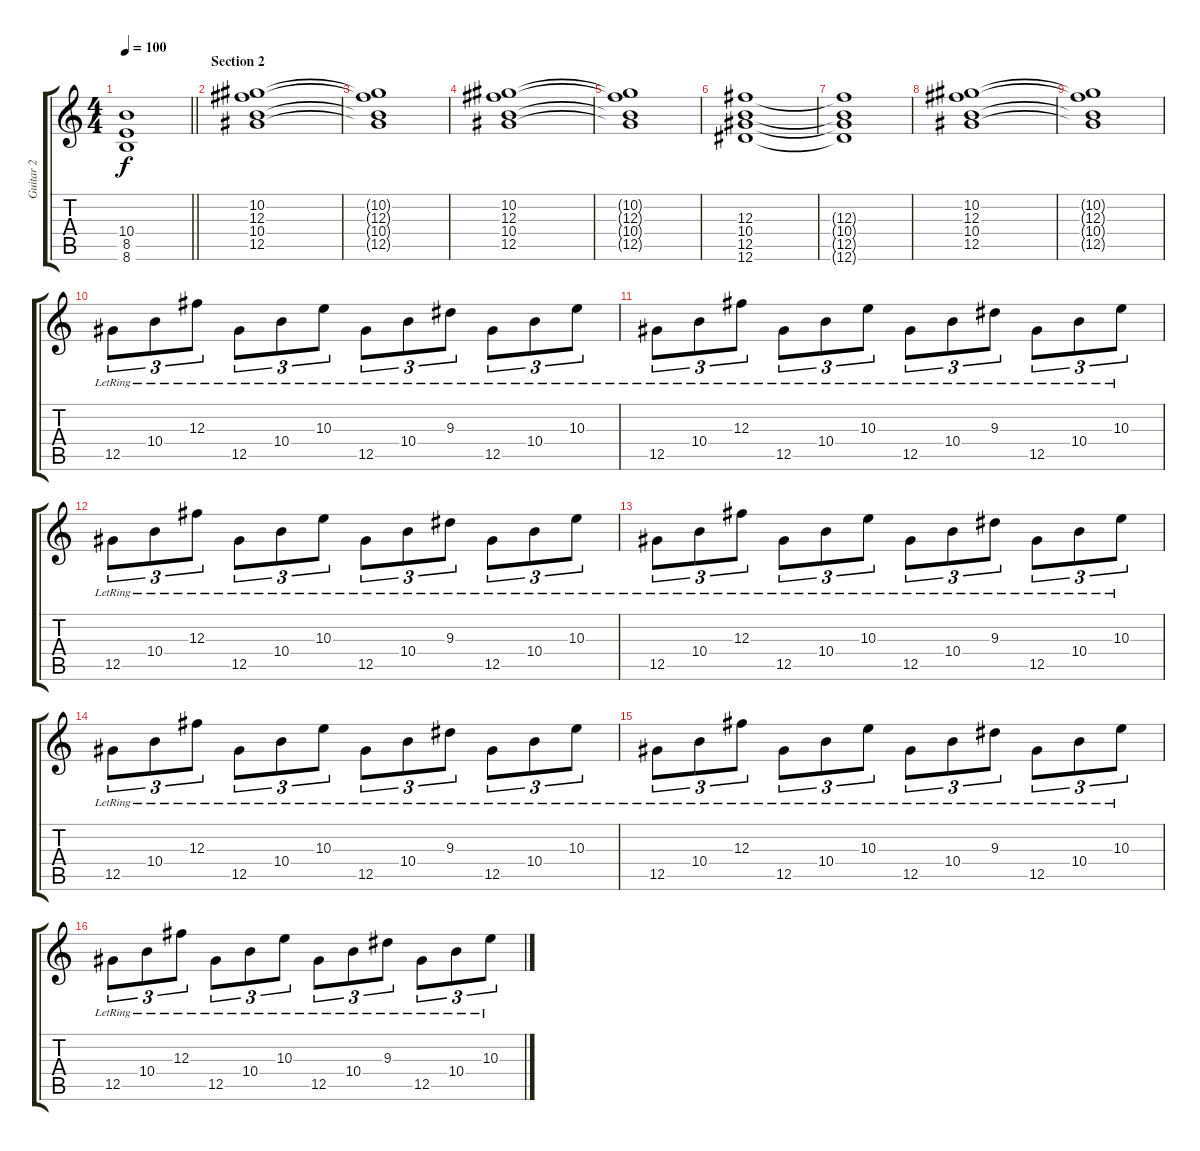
\track ("Guitar 2" "Guitar 2") {instrument electricguitarclean}
\staff {score tabs}
\tuning (Eb4 Bb3 Gb3 Db3 Ab2 Eb2) {hide}
\ts (4 4)
\tempo 100
\clef g2
\barLineRight lightlight
\ks c
(10.4{t} 8.5{t} 8.6{t}).1{dy f} |
\section ("" "Section 2")
(10.2 12.3 10.4 12.5).1 |
(10.2{t} 12.3{t} 10.4{t} 12.5{t}).1 |
(10.2 12.3 10.4 12.5).1 |
(10.2{t} 12.3{t} 10.4{t} 12.5{t}).1 |
(12.3 10.4 12.5 12.6).1 |
(12.3{t} 10.4{t} 12.5{t} 12.6{t}).1 |
(10.2 12.3 10.4 12.5).1 |
(10.2{t} 12.3{t} 10.4{t} 12.5{t}).1 |
12.5{lr}.8{tu (3 2) volume 13} 10.4{lr}.8{tu (3 2)} 12.3{lr}.8{tu (3 2)} 12.5{lr}.8{tu (3 2)} 10.4{lr}.8{tu (3 2)} 10.3{lr}.8{tu (3 2)} 12.5{lr}.8{tu (3 2)} 10.4{lr}.8{tu (3 2)} 9.3{lr}.8{tu (3 2)} 12.5{lr}.8{tu (3 2)} 10.4{lr}.8{tu (3 2)} 10.3{lr}.8{tu (3 2)} |
12.5{lr}.8{tu (3 2)} 10.4{lr}.8{tu (3 2)} 12.3{lr}.8{tu (3 2)} 12.5{lr}.8{tu (3 2)} 10.4{lr}.8{tu (3 2)} 10.3{lr}.8{tu (3 2)} 12.5{lr}.8{tu (3 2)} 10.4{lr}.8{tu (3 2)} 9.3{lr}.8{tu (3 2)} 12.5{lr}.8{tu (3 2)} 10.4{lr}.8{tu (3 2)} 10.3{lr}.8{tu (3 2)} |
12.5{lr}.8{tu (3 2)} 10.4{lr}.8{tu (3 2)} 12.3{lr}.8{tu (3 2)} 12.5{lr}.8{tu (3 2)} 10.4{lr}.8{tu (3 2)} 10.3{lr}.8{tu (3 2)} 12.5{lr}.8{tu (3 2)} 10.4{lr}.8{tu (3 2)} 9.3{lr}.8{tu (3 2)} 12.5{lr}.8{tu (3 2)} 10.4{lr}.8{tu (3 2)} 10.3{lr}.8{tu (3 2)} |
12.5{lr}.8{tu (3 2)} 10.4{lr}.8{tu (3 2)} 12.3{lr}.8{tu (3 2)} 12.5{lr}.8{tu (3 2)} 10.4{lr}.8{tu (3 2)} 10.3{lr}.8{tu (3 2)} 12.5{lr}.8{tu (3 2)} 10.4{lr}.8{tu (3 2)} 9.3{lr}.8{tu (3 2)} 12.5{lr}.8{tu (3 2)} 10.4{lr}.8{tu (3 2)} 10.3{lr}.8{tu (3 2)} |
12.5{lr}.8{tu (3 2)} 10.4{lr}.8{tu (3 2)} 12.3{lr}.8{tu (3 2)} 12.5{lr}.8{tu (3 2)} 10.4{lr}.8{tu (3 2)} 10.3{lr}.8{tu (3 2)} 12.5{lr}.8{tu (3 2)} 10.4{lr}.8{tu (3 2)} 9.3{lr}.8{tu (3 2)} 12.5{lr}.8{tu (3 2)} 10.4{lr}.8{tu (3 2)} 10.3{lr}.8{tu (3 2)} |
12.5{lr}.8{tu (3 2)} 10.4{lr}.8{tu (3 2)} 12.3{lr}.8{tu (3 2)} 12.5{lr}.8{tu (3 2)} 10.4{lr}.8{tu (3 2)} 10.3{lr}.8{tu (3 2)} 12.5{lr}.8{tu (3 2)} 10.4{lr}.8{tu (3 2)} 9.3{lr}.8{tu (3 2)} 12.5{lr}.8{tu (3 2)} 10.4{lr}.8{tu (3 2)} 10.3{lr}.8{tu (3 2)} |
12.5{lr}.8{tu (3 2)} 10.4{lr}.8{tu (3 2)} 12.3{lr}.8{tu (3 2)} 12.5{lr}.8{tu (3 2)} 10.4{lr}.8{tu (3 2)} 10.3{lr}.8{tu (3 2)} 12.5{lr}.8{tu (3 2)} 10.4{lr}.8{tu (3 2)} 9.3{lr}.8{tu (3 2)} 12.5{lr}.8{tu (3 2)} 10.4{lr}.8{tu (3 2)} 10.3{lr}.8{tu (3 2)}
